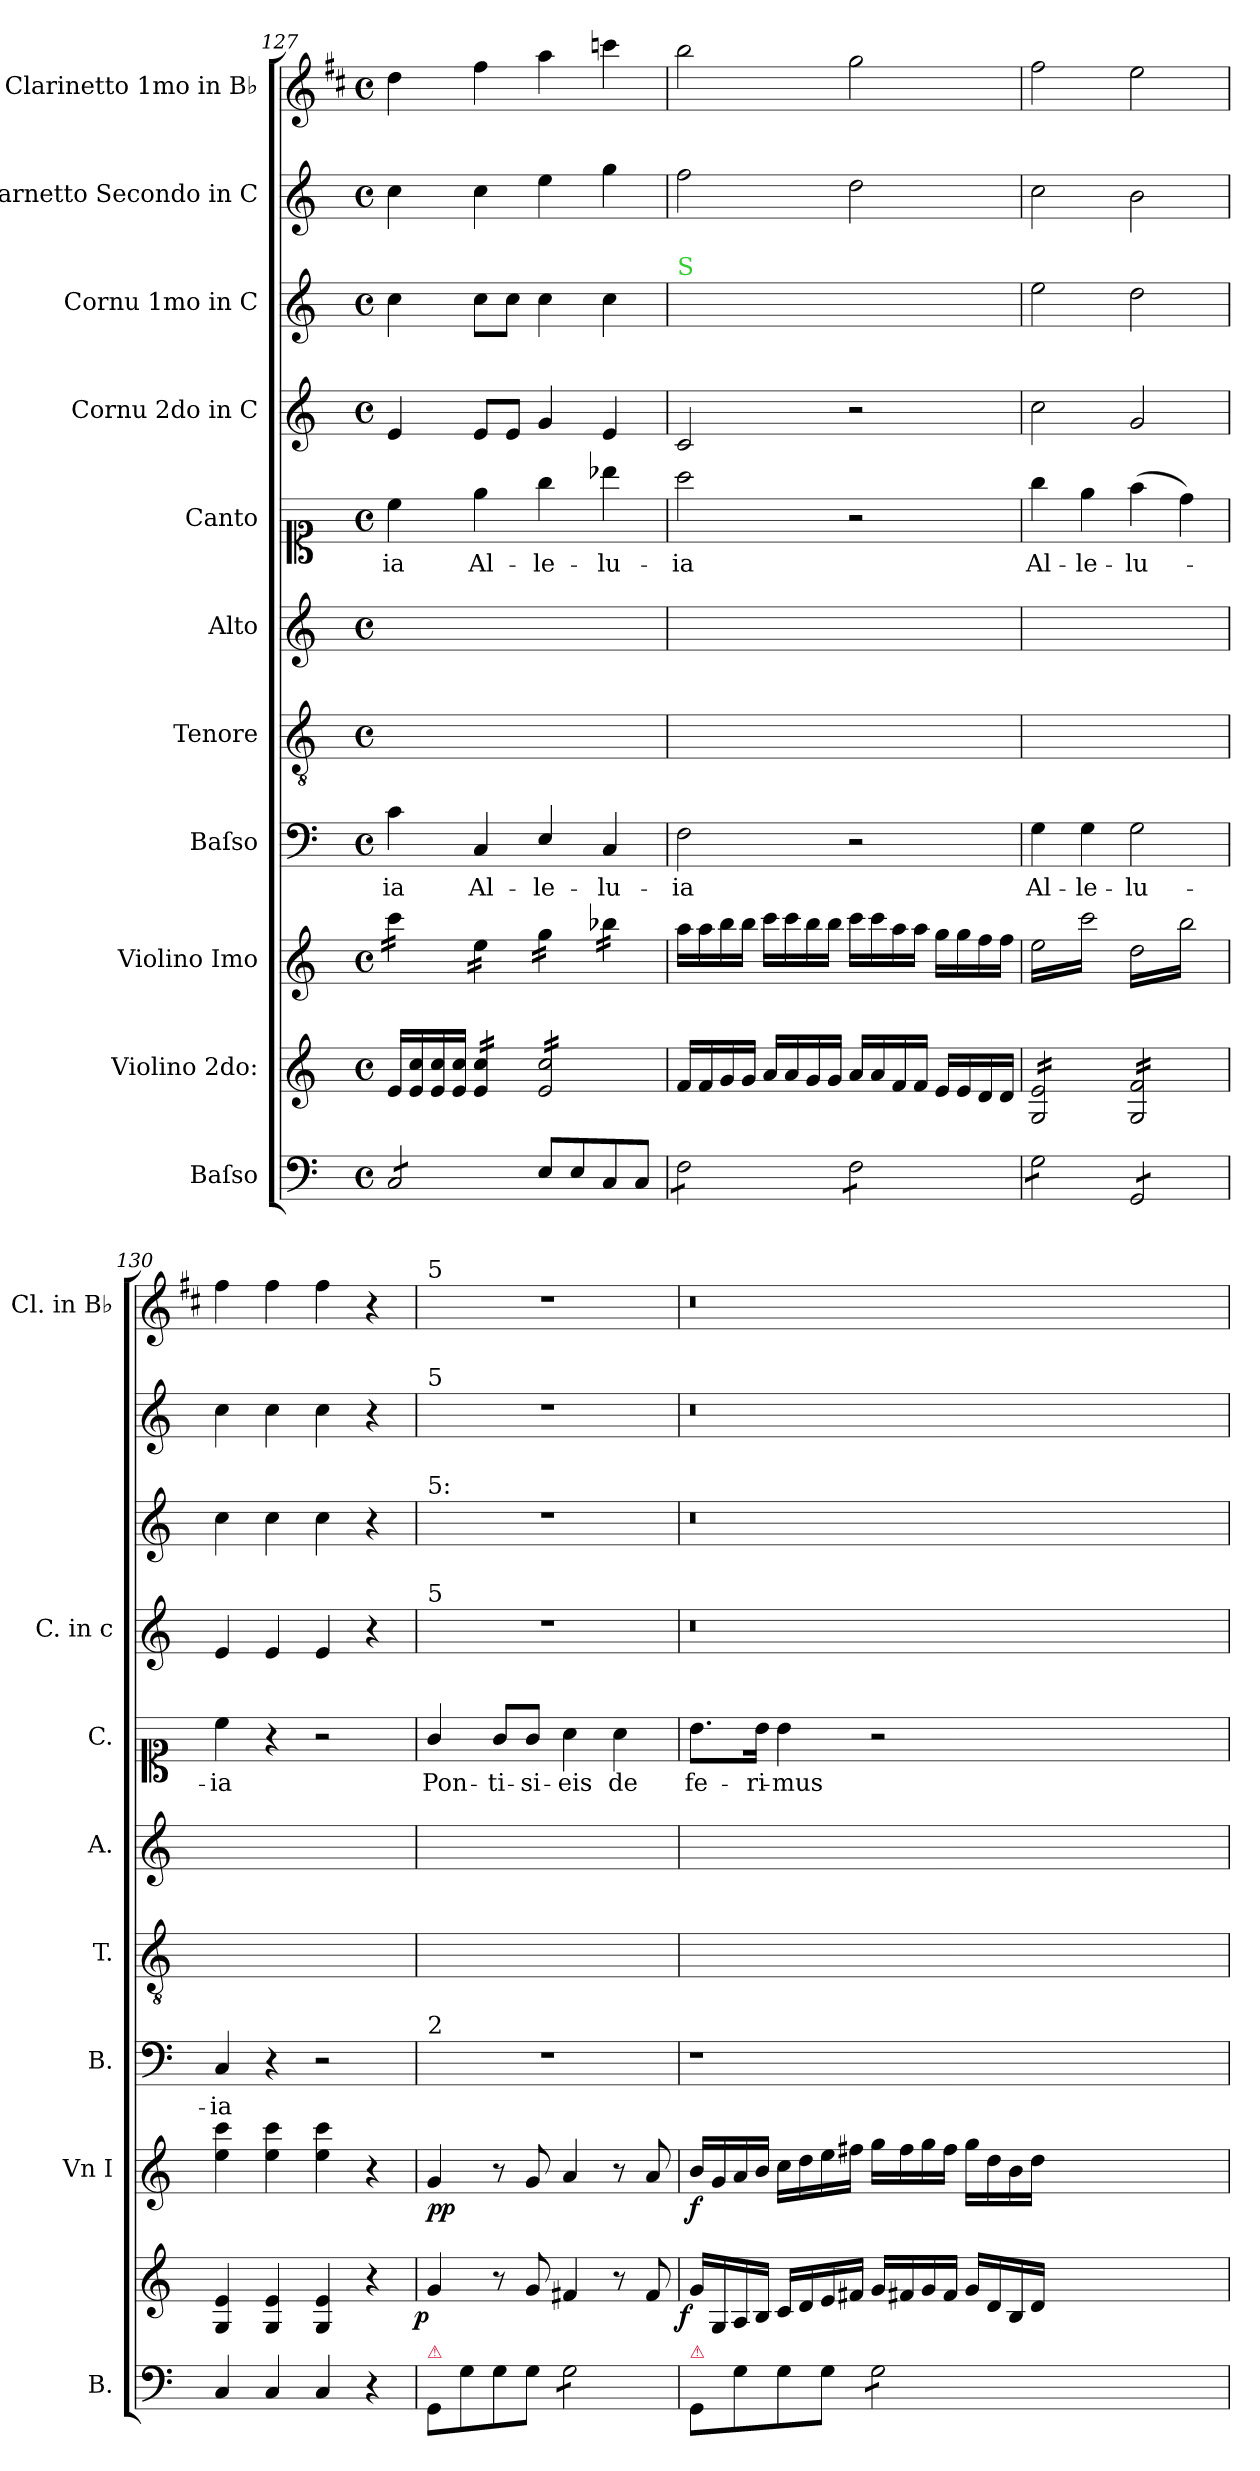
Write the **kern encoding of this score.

**kern	**dynam	**kern	**dynam	**kern	**dynam	**kern	**text	**kern	**kern	**kern	**text	**kern	**kern	**kern	**kern
*part11	*part11	*part10	*part10	*part9	*part9	*part8	*part8	*part7	*part6	*part5	*part5	*part4	*part3	*part2	*part1
*staff11	*staff11	*staff10	*staff10	*staff9	*staff9	*staff8	*staff8	*staff7	*staff6	*staff5	*staff5	*staff4	*staff3	*staff2	*staff1
*I"Baſso	*	*I"Violino 2do:	*	*I"Violino Imo	*	*I"Baſso	*	*I"Tenore	*I"Alto	*I"Canto	*	*I"Cornu 2do in C	*I"Cornu 1mo in C	*I"Clarnetto Secondo in C	*I"Clarinetto 1mo in B♭
*I'B.	*	*	*	*I'Vn I	*	*I'B.	*	*I'T.	*I'A.	*I'C.	*	*I'C. in c	*	*	*I'Cl. in B♭
*clefF4	*	*clefG2	*	*clefG2	*	*clefF4	*	*clefGv2	*clefG2	*clefC1	*	*clefG2	*clefG2	*clefG2	*clefG2
*	*	*	*	*	*	*	*	*	*	*	*	*	*	*	*ITrd1c2
*k[]	*	*k[]	*	*k[]	*	*k[]	*	*k[]	*k[]	*k[]	*	*k[]	*k[]	*k[]	*k[]
*C:	*	*C:	*	*C:	*	*C:	*	*C:	*C:	*C:	*	*C:	*C:	*C:	*C:
*M4/4	*	*M4/4	*	*M4/4	*	*M4/4	*	*M4/4	*M4/4	*M4/4	*	*M4/4	*M4/4	*M4/4	*M4/4
*met(c)	*	*met(c)	*	*met(c)	*	*met(c)	*	*met(c)	*met(c)	*met(c)	*	*met(c)	*met(c)	*met(c)	*met(c)
=127	=127	=127	=127	=127	=127	=127	=127	=127	=127	=127	=127	=127	=127	=127	=127
*tremolo	*	*	*	*	*	*	*	*	*	*	*	*	*	*	*
*	*	*	*	*tremolo	*	*	*	*	*	*	*	*	*	*	*
8C/L	.	16e/LL	.	16ccc\LL	.	4c\	-ia	1ryy	1ryy	4cc\	-ia	4e/	4cc\	4cc\	4cc\
.	.	16e/ 16cc/	.	16ccc\	.	.	.	.	.	.	.	.	.	.	.
8C/	.	16e/ 16cc/	.	16ccc\	.	.	.	.	.	.	.	.	.	.	.
.	.	16e/ 16cc/JJ	.	16ccc\JJ	.	.	.	.	.	.	.	.	.	.	.
*	*	*tremolo	*	*	*	*	*	*	*	*	*	*	*	*	*
8C/	.	16e/ 16cc/LL	.	16ee\LL	.	4C/	Al-	.	.	4ee\	Al-	8e/L	8cc\L	4cc\	4ee\
.	.	16e/ 16cc/	.	16ee\	.	.	.	.	.	.	.	.	.	.	.
8C/J	.	16e/ 16cc/	.	16ee\	.	.	.	.	.	.	.	8e/J	8cc\J	.	.
*Xtremolo	*	*	*	*	*	*	*	*	*	*	*	*	*	*	*
.	.	16e/ 16cc/JJ	.	16ee\JJ	.	.	.	.	.	.	.	.	.	.	.
8E/L	.	16e/ 16cc/LL	.	16gg\LL	.	4E/	-le-	.	.	4gg\	-le-	4g/	4cc\	4ee\	4gg\
.	.	16e/ 16cc/	.	16gg\	.	.	.	.	.	.	.	.	.	.	.
8E/	.	16e/ 16cc/	.	16gg\	.	.	.	.	.	.	.	.	.	.	.
.	.	16e/ 16cc/	.	16gg\JJ	.	.	.	.	.	.	.	.	.	.	.
8C/	.	16e/ 16cc/	.	16bb-X\LL	.	4C/	-lu-	.	.	4bb-X\	-lu-	4e/	4cc\	4gg\	4bb-X\
.	.	16e/ 16cc/	.	16bb-X\	.	.	.	.	.	.	.	.	.	.	.
8C/J	.	16e/ 16cc/	.	16bb-X\	.	.	.	.	.	.	.	.	.	.	.
.	.	16e/ 16cc/JJ	.	16bb-X\JJ	.	.	.	.	.	.	.	.	.	.	.
*	*	*	*	*Xtremolo	*	*	*	*	*	*	*	*	*	*	*
*	*	*Xtremolo	*	*	*	*	*	*	*	*	*	*	*	*	*
=128	=128	=128	=128	=128	=128	=128	=128	=128	=128	=128	=128	=128	=128	=128	=128
!	!	!	!	!	!	!	!	!	!	!	!	!	!LO:TX:a:color=limegreen:t=S	!	!
*tremolo	*	*	*	*	*	*	*	*	*	*	*	*	*	*	*
8F\L	.	16f/LL	.	16aa\LL	.	2F\	-ia	1ryy	1ryy	2aa\	-ia	2c/	1ryy	2ff\	2aa\
.	.	16f/	.	16aa\	.	.	.	.	.	.	.	.	.	.	.
8F\	.	16g/	.	16bb\	.	.	.	.	.	.	.	.	.	.	.
.	.	16g/JJ	.	16bb\JJ	.	.	.	.	.	.	.	.	.	.	.
8F\	.	16a/LL	.	16ccc\LL	.	.	.	.	.	.	.	.	.	.	.
.	.	16a/	.	16ccc\	.	.	.	.	.	.	.	.	.	.	.
8F\J	.	16g/	.	16bb\	.	.	.	.	.	.	.	.	.	.	.
.	.	16g/JJ	.	16bb\JJ	.	.	.	.	.	.	.	.	.	.	.
8F\L	.	16a/LL	.	16ccc\LL	.	2r	.	.	.	2r	.	2r	.	2dd\	2ff\
.	.	16a/	.	16ccc\	.	.	.	.	.	.	.	.	.	.	.
8F\	.	16f/	.	16aa\	.	.	.	.	.	.	.	.	.	.	.
.	.	16f/JJ	.	16aa\JJ	.	.	.	.	.	.	.	.	.	.	.
8F\	.	16e/LL	.	16gg\LL	.	.	.	.	.	.	.	.	.	.	.
.	.	16e/	.	16gg\	.	.	.	.	.	.	.	.	.	.	.
8F\J	.	16d/	.	16ff\	.	.	.	.	.	.	.	.	.	.	.
.	.	16d/JJ	.	16ff\JJ	.	.	.	.	.	.	.	.	.	.	.
=129	=129	=129	=129	=129	=129	=129	=129	=129	=129	=129	=129	=129	=129	=129	=129
*	*	*tremolo	*	*	*	*	*	*	*	*	*	*	*	*	*
*	*	*	*	*tremolo	*	*	*	*	*	*	*	*	*	*	*
8G\L	.	16G/ 16e/LL	.	16ee\LL	.	4G\	Al-	1ryy	1ryy	4gg\	Al-	2cc\	2ee\	2cc\	2ee\
.	.	16G/ 16e/	.	16ccc\	.	.	.	.	.	.	.	.	.	.	.
8G\	.	16G/ 16e/	.	16ee\	.	.	.	.	.	.	.	.	.	.	.
.	.	16G/ 16e/	.	16ccc\	.	.	.	.	.	.	.	.	.	.	.
8G\	.	16G/ 16e/	.	16ee\	.	4G\	-le-	.	.	4ee\	-le-	.	.	.	.
.	.	16G/ 16e/	.	16ccc\	.	.	.	.	.	.	.	.	.	.	.
8G\J	.	16G/ 16e/	.	16ee\	.	.	.	.	.	.	.	.	.	.	.
.	.	16G/ 16e/JJ	.	16ccc\JJ	.	.	.	.	.	.	.	.	.	.	.
8GG/L	.	16G/ 16f/LL	.	16dd\LL	.	2G\	-lu-	.	.	(4ff\	-lu-	2g/	2dd\	2b\	2dd\
.	.	16G/ 16f/	.	16bb\	.	.	.	.	.	.	.	.	.	.	.
8GG/	.	16G/ 16f/	.	16dd\	.	.	.	.	.	.	.	.	.	.	.
.	.	16G/ 16f/	.	16bb\	.	.	.	.	.	.	.	.	.	.	.
8GG/	.	16G/ 16f/	.	16dd\	.	.	.	.	.	4dd\)	.	.	.	.	.
.	.	16G/ 16f/	.	16bb\	.	.	.	.	.	.	.	.	.	.	.
8GG/J	.	16G/ 16f/	.	16dd\	.	.	.	.	.	.	.	.	.	.	.
*Xtremolo	*	*	*	*	*	*	*	*	*	*	*	*	*	*	*
.	.	16G/ 16f/JJ	.	16bb\JJ	.	.	.	.	.	.	.	.	.	.	.
*	*	*	*	*Xtremolo	*	*	*	*	*	*	*	*	*	*	*
*	*	*Xtremolo	*	*	*	*	*	*	*	*	*	*	*	*	*
=130	=130	=130	=130	=130	=130	=130	=130	=130	=130	=130	=130	=130	=130	=130	=130
4C/	.	4G/ 4e/	.	4ee\ 4ccc\	.	4C/	-ia	1ryy	1ryy	4cc\	-ia	4e/	4cc\	4cc\	4ee\
.	.	.	.	.	.	.	.	.	.	.	.	.	.	.	.
.	.	.	.	.	.	.	.	.	.	.	.	.	.	.	.
.	.	.	.	.	.	.	.	.	.	.	.	.	.	.	.
4C/	.	4G/ 4e/	.	4ee\ 4ccc\	.	4r	.	.	.	4r	.	4e/	4cc\	4cc\	4ee\
4C/	.	4G/ 4e/	.	4ee\ 4ccc\	.	2r	.	.	.	2r	.	4e/	4cc\	4cc\	4ee\
4r	.	4r	.	4r	.	.	.	.	.	.	.	4r	4r	4r	4r
=131	=131	=131	=131	=131	=131	=131	=131	=131	=131	=131	=131	=131	=131	=131	=131
!	!	!	!	!	!	!	!	!	!	!	!	!	!	!	!LO:TX:a:t=5
!	!	!	!	!	!	!	!	!	!	!	!	!	!	!LO:TX:a:t=5	!
!	!	!	!	!	!	!	!	!	!	!	!	!	!LO:TX:a:t=5&colon;	!	!
!	!	!	!	!	!	!	!	!	!	!	!	!LO:TX:a:t=5	!	!	!
!	!	!	!	!	!	!LO:TX:a:t=2	!	!	!	!	!	!	!	!	!
!LO:TX:a:color=crimson:t=⚠	!	!	!	!	!	!	!	!	!	!	!	!	!	!	!
!	!LO:DY:b:rj	!	!LO:DY:rj	!	!LO:DY:b	!	!	!	!	!	!	!	!	!	!
8GG/L	p&colon;	4g/	p	4g/	pp	1r	.	1ryy	1ryy	4g/	Pon-	1r	1r	1r	1r
8G\	.	.	.	.	.	.	.	.	.	.	.	.	.	.	.
8G\	.	8r	.	8r	.	.	.	.	.	8g/L	-ti-	.	.	.	.
8G\J	.	8g/	.	8g/	.	.	.	.	.	8g/J	-si-	.	.	.	.
*tremolo	*	*	*	*	*	*	*	*	*	*	*	*	*	*	*
8G\L	.	4f#X/	.	4a/	.	.	.	.	.	4a\	-eis	.	.	.	.
8G\	.	.	.	.	.	.	.	.	.	.	.	.	.	.	.
8G\	.	8r	.	8r	.	.	.	.	.	4a\	de	.	.	.	.
8G\J	.	8f#/	.	8a/	.	.	.	.	.	.	.	.	.	.	.
*Xtremolo	*	*	*	*	*	*	*	*	*	*	*	*	*	*	*
=132	=132	=132	=132	=132	=132	=132	=132	=132	=132	=132	=132	=132	=132	=132	=132
!LO:TX:a:color=crimson:t=⚠	!	!	!	!	!	!	!	!	!	!	!	!	!	!	!
!	!	!	!LO:DY:rj	!	!LO:DY:b	!	!	!	!	!	!	!	!	!	!
8GG/L	.	16g/LL	f	16b/LL	f	1r	.	1ryy	1ryy	8.b\L	fe-	0.r	0.r	0.r	0.r
.	.	16G/	.	16g/	.	.	.	.	.	.	.	.	.	.	.
8G\	.	16A/	.	16a/	.	.	.	.	.	.	.	.	.	.	.
.	.	16B/JJ	.	16b/JJ	.	.	.	.	.	16b\Jk	-ri-	.	.	.	.
8G\	.	16c/LL	.	16cc\LL	.	.	.	.	.	4b\	-mus	.	.	.	.
.	.	16d/	.	16dd\	.	.	.	.	.	.	.	.	.	.	.
8G\J	.	16e/	.	16ee\	.	.	.	.	.	.	.	.	.	.	.
.	.	16f#X/JJ	.	16ff#X\JJ	.	.	.	.	.	.	.	.	.	.	.
*tremolo	*	*	*	*	*	*	*	*	*	*	*	*	*	*	*
8G\L	.	16g/LL	.	16gg\LL	.	.	.	.	.	2r	.	.	.	.	.
.	.	16f#X/	.	16ff#\	.	.	.	.	.	.	.	.	.	.	.
8G\	.	16g/	.	16gg\	.	.	.	.	.	.	.	.	.	.	.
.	.	16f#/JJ	.	16ff#\JJ	.	.	.	.	.	.	.	.	.	.	.
8G\	.	16g/LL	.	16gg\LL	.	.	.	.	.	.	.	.	.	.	.
.	.	16d/	.	16dd\	.	.	.	.	.	.	.	.	.	.	.
8G\J	.	16B/	.	16b\	.	.	.	.	.	.	.	.	.	.	.
*Xtremolo	*	*	*	*	*	*	*	*	*	*	*	*	*	*	*
.	.	16d/JJ	.	16dd\JJ	.	.	.	.	.	.	.	.	.	.	.
0ryy	.	0ryy	.	0ryy	.	0ryy	.	0ryy	0ryy	0ryy	.	.	.	.	.
=	=	=	=	=	=	=	=	=	=	=	=	=	=	=	=
*-	*-	*-	*-	*-	*-	*-	*-	*-	*-	*-	*-	*-	*-	*-	*-
